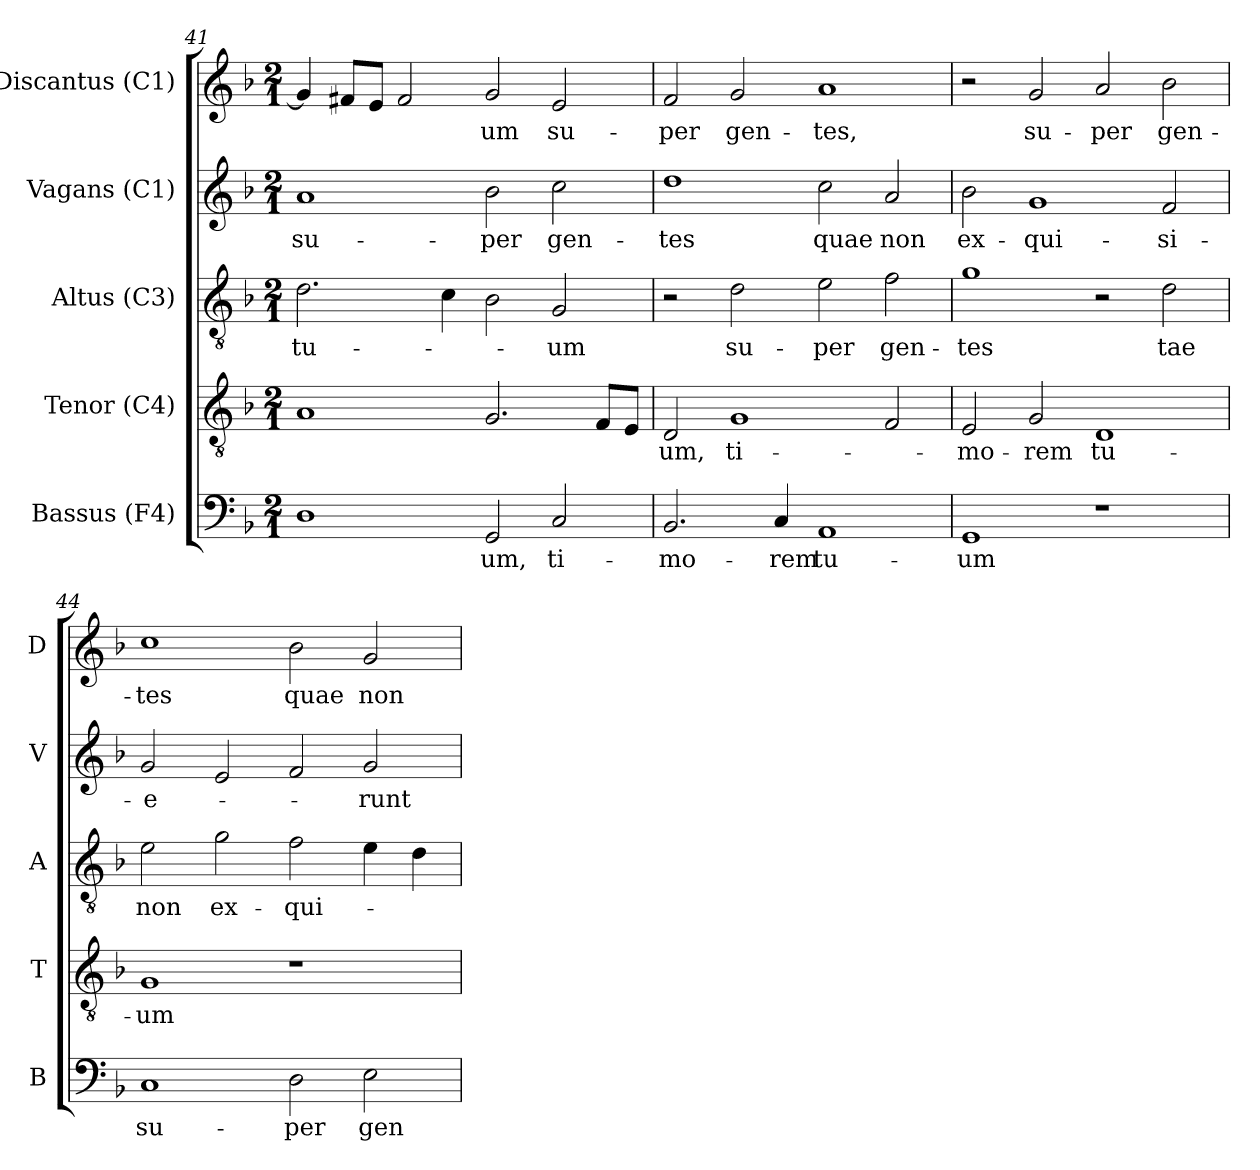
**kern	**text	**kern	**text	**kern	**text	**kern	**text	**kern	**text
*part5	*part5	*part4	*part4	*part3	*part3	*part2	*part2	*part1	*part1
*staff5	*staff5	*staff4	*staff4	*staff3	*staff3	*staff2	*staff2	*staff1	*staff1
*I"Bassus (F4)	*	*I"Tenor (C4)	*	*I"Altus (C3)	*	*I"Vagans (C1)	*	*I"Discantus (C1)	*
*I'B	*	*I'T	*	*I'A	*	*I'V	*	*I'D	*
!!LO:LB:g=z
*clefF4	*	*clefGv2	*	*clefGv2	*	*clefG2	*	*clefG2	*
*k[b-]	*	*k[b-]	*	*k[b-]	*	*k[b-]	*	*k[b-]	*
*F:	*	*F:	*	*F:	*	*F:	*	*F:	*
*M2/1	*	*M2/1	*	*M2/1	*	*M2/1	*	*M2/1	*
=41	=41	=41	=41	=41	=41	=41	=41	=41	=41
!	!	!	!	!	!LO:LY:b:color=#000000	!	!	!	!
!	!	!	!	!	!	!	!LO:LY:b:color=#000000	!	!
1Di	.	1Ai	.	2.di\	tu-	1ai	su-	4gi/]	.
.	.	.	.	.	.	.	.	8f#i/L	.
.	.	.	.	.	.	.	.	8ei/J	.
.	.	.	.	.	.	.	.	2f#i/	.
.	.	.	.	4ci\	.	.	.	.	.
!	!LO:LY:b:color=#000000	!	!	!	!	!	!	!	!
!	!	!	!	!	!	!	!LO:LY:b:color=#000000	!	!
!	!	!	!	!	!	!	!	!	!LO:LY:b:color=#000000
2GGi/	-um,	2.Gi/	.	2B-i\	.	2b-i\	-per	2gi/	-um
!	!LO:LY:b:color=#000000	!	!	!	!	!	!	!	!
!	!	!	!	!	!LO:LY:b:color=#000000	!	!	!	!
!	!	!	!	!	!	!	!LO:LY:b:color=#000000	!	!
!	!	!	!	!	!	!	!	!	!LO:LY:b:color=#000000
2Ci/	ti-	.	.	2Gi/	-um	2cci\	gen-	2ei/	su-
.	.	8Fi/L	.	.	.	.	.	.	.
.	.	8Ei/J	.	.	.	.	.	.	.
=42	=42	=42	=42	=42	=42	=42	=42	=42	=42
!	!LO:LY:b:color=#000000	!	!	!	!	!	!	!	!
!	!	!	!LO:LY:b:color=#000000	!	!	!	!	!	!
!	!	!	!	!	!	!	!LO:LY:b:color=#000000	!	!
!	!	!	!	!	!	!	!	!	!LO:LY:b:color=#000000
2.BB-i/	-mo-	2Di/	-um,	2r	.	1ddi	-tes	2fi/	-per
!	!	!	!LO:LY:b:color=#000000	!	!	!	!	!	!
!	!	!	!	!	!LO:LY:b:color=#000000	!	!	!	!
!	!	!	!	!	!	!	!	!	!LO:LY:b:color=#000000
.	.	1Gi	ti-	2di\	su-	.	.	2gi/	gen-
!	!LO:LY:b:color=#000000	!	!	!	!	!	!	!	!
4Ci/	-rem	.	.	.	.	.	.	.	.
!	!LO:LY:b:color=#000000	!	!	!	!	!	!	!	!
!	!	!	!	!	!LO:LY:b:color=#000000	!	!	!	!
!	!	!	!	!	!	!	!LO:LY:b:color=#000000	!	!
!	!	!	!	!	!	!	!	!	!LO:LY:b:color=#000000
1AAi	tu-	.	.	2ei\	-per	2cci\	quae	1ai	-tes,
!	!	!	!	!	!LO:LY:b:color=#000000	!	!	!	!
!	!	!	!	!	!	!	!LO:LY:b:color=#000000	!	!
.	.	2Fi/	.	2fi\	gen-	2ai/	non	.	.
=43	=43	=43	=43	=43	=43	=43	=43	=43	=43
!	!LO:LY:b:color=#000000	!	!	!	!	!	!	!	!
!	!	!	!LO:LY:b:color=#000000	!	!	!	!	!	!
!	!	!	!	!	!LO:LY:b:color=#000000	!	!	!	!
!	!	!	!	!	!	!	!LO:LY:b:color=#000000	!	!
1GGi	-um	2Ei/	-mo-	1gi	-tes	2b-i\	ex-	2r	.
!	!	!	!LO:LY:b:color=#000000	!	!	!	!	!	!
!	!	!	!	!	!	!	!LO:LY:b:color=#000000	!	!
!	!	!	!	!	!	!	!	!	!LO:LY:b:color=#000000
.	.	2Gi/	-rem	.	.	1gi	-qui-	2gi/	su-
!	!	!	!LO:LY:b:color=#000000	!	!	!	!	!	!
!	!	!	!	!	!	!	!	!	!LO:LY:b:color=#000000
1r	.	1Di	tu-	2r	.	.	.	2ai/	-per
!	!	!	!	!	!LO:LY:b:color=#000000	!	!	!	!
!	!	!	!	!	!	!	!LO:LY:b:color=#000000	!	!
!	!	!	!	!	!	!	!	!	!LO:LY:b:color=#000000
.	.	.	.	2di\	tae	2fi/	-si-	2b-i\	gen-
=44	=44	=44	=44	=44	=44	=44	=44	=44	=44
!	!LO:LY:b:color=#000000	!	!	!	!	!	!	!	!
!	!	!	!LO:LY:b:color=#000000	!	!	!	!	!	!
!	!	!	!	!	!LO:LY:b:color=#000000	!	!	!	!
!	!	!	!	!	!	!	!LO:LY:b:color=#000000	!	!
!	!	!	!	!	!	!	!	!	!LO:LY:b:color=#000000
1Ci	su-	1Gi	-um	2ei\	non	2gi/	-e-	1cci	-tes
!	!	!	!	!	!LO:LY:b:color=#000000	!	!	!	!
.	.	.	.	2gi\	ex-	2ei/	.	.	.
!	!LO:LY:b:color=#000000	!	!	!	!	!	!	!	!
!	!	!	!	!	!LO:LY:b:color=#000000	!	!	!	!
!	!	!	!	!	!	!	!	!	!LO:LY:b:color=#000000
2Di\	-per	1r	.	2fi\	-qui-	2fi/	.	2b-i\	quae
!	!LO:LY:b:color=#000000	!	!	!	!	!	!	!	!
!	!	!	!	!	!	!	!LO:LY:b:color=#000000	!	!
!	!	!	!	!	!	!	!	!	!LO:LY:b:color=#000000
2Ei\	gen-	.	.	4ei\	.	2gi/	-runt	2gi/	non
.	.	.	.	4di\	.	.	.	.	.
=	=	=	=	=	=	=	=	=	=
*-	*-	*-	*-	*-	*-	*-	*-	*-	*-
